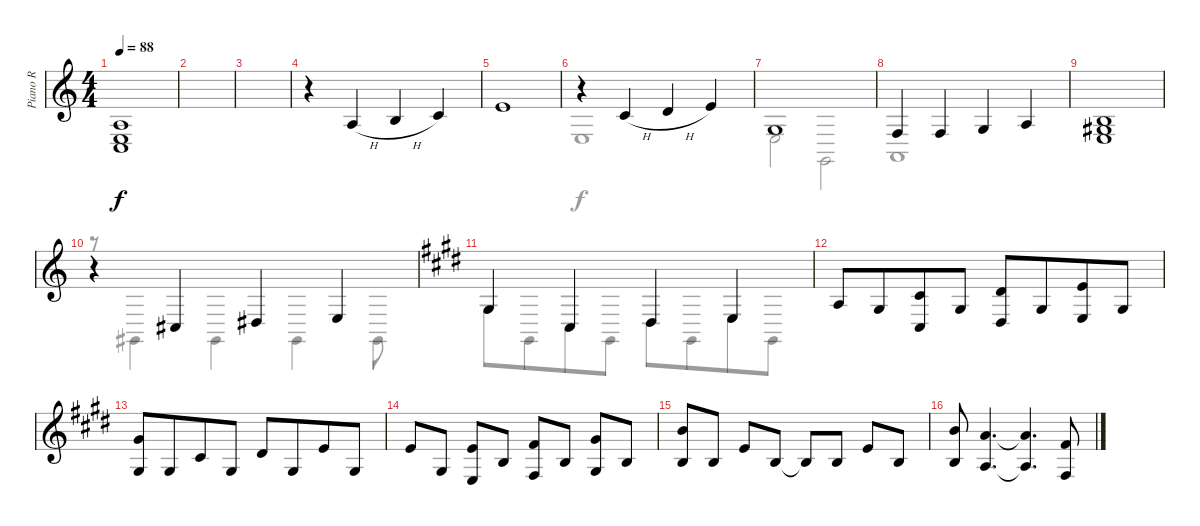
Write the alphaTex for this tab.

\track ("Piano R" "Piano R") {instrument acousticgrandpiano}
\staff {score}
\tuning (E4 B3 G3 D3 A2 E2) {hide}
\voice
\ts (4 4)
\tempo 88
\clef g2
\ks c
(7.4 7.5 8.6).1{dy f} |
|
|
r.4 7.4{h}.4 9.4{h}.4 10.4.4 |
9.3.1 |
r.4 5.3{h}.4 7.3{h}.4 9.3.4 |
10.5.1 |
8.5.4 8.5.4 10.5.4 12.5.4 |
(4.3 6.4 7.5).1 |
r.4 9.6.4 11.6.4 12.6.4 |
\ks e
11.5.4 9.6.4 11.6.4 12.6.4 |
7.4.8 6.4.8{beam merge} (6.3 9.6).8 11.5.8 (13.4 11.6).8 11.5.8{beam merge} (14.4 12.6).8 11.5.8 |
(4.1 6.4).8 6.4.8{beam merge} 11.4.8 6.4.8 13.4.8 6.4.8{beam merge} 14.4.8 6.4.8 |
5.2.8 11.5.8 (9.3 7.5).8 9.4.8 (2.1 4.4).8 9.4.8 (4.1 6.4).8 9.4.8 |
(7.1 9.4).8 9.4.8 9.3.8 9.4.8 9.4{t}.8 9.4.8 9.3.8 9.4.8 |
(7.1 9.4).8 (5.1 7.4).4{d} (5.1{t} 7.4{t}).4{d} (2.1 4.4).8
\voice
\clef g2
\ottava regular
\simile none
\ks c
|
|
|
|
|
7.5.1 |
7.5.2 3.6.2 |
5.6.1 |
|
r.8 4.6.4 4.6.4 4.6.4 4.6.8 |
\ks e
11.5.8 4.6.8{beam merge} 9.6.8 4.6.8 11.6.8 4.6.8{beam merge} 12.6.8 4.6.8 |
|
|
|
|
